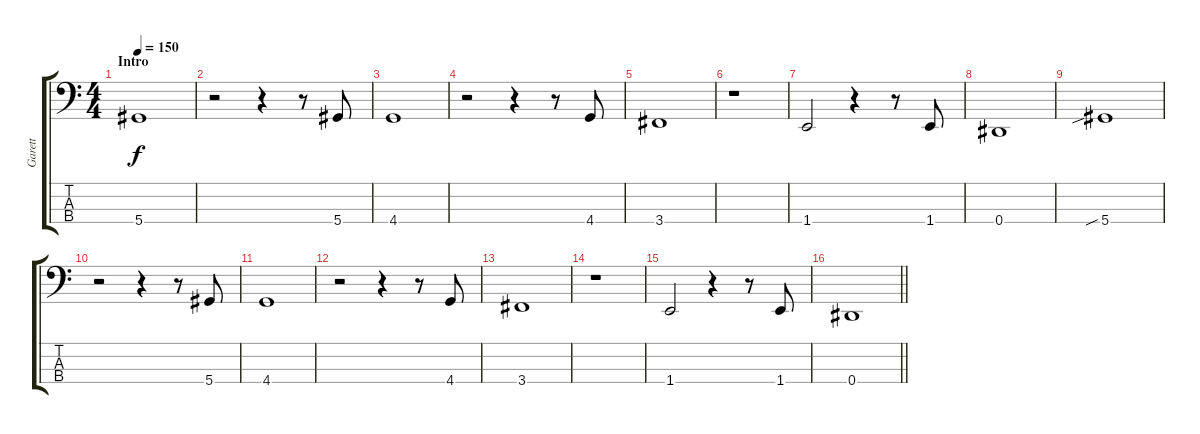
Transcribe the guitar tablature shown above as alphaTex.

\track ("Garett" "Garett") {instrument electricbasspick}
\staff {score tabs}
\tuning (Gb2 Db2 Ab1 Eb1) {hide}
\ts (4 4)
\section ("" "Intro")
\tempo 150
\clef f4
\ks c
5.4.1{dy f instrument electricbasspick} |
r.2 r.4 r.8 5.4.8 |
4.4.1 |
r.2 r.4 r.8 4.4.8 |
3.4.1 |
r.1 |
1.4.2 r.4 r.8 1.4.8 |
0.4.1 |
5.4{sib}.1 |
r.2 r.4 r.8 5.4.8 |
4.4.1 |
r.2 r.4 r.8 4.4.8 |
3.4.1 |
r.1 |
1.4.2 r.4 r.8 1.4.8 |
\barLineRight lightlight
0.4.1
